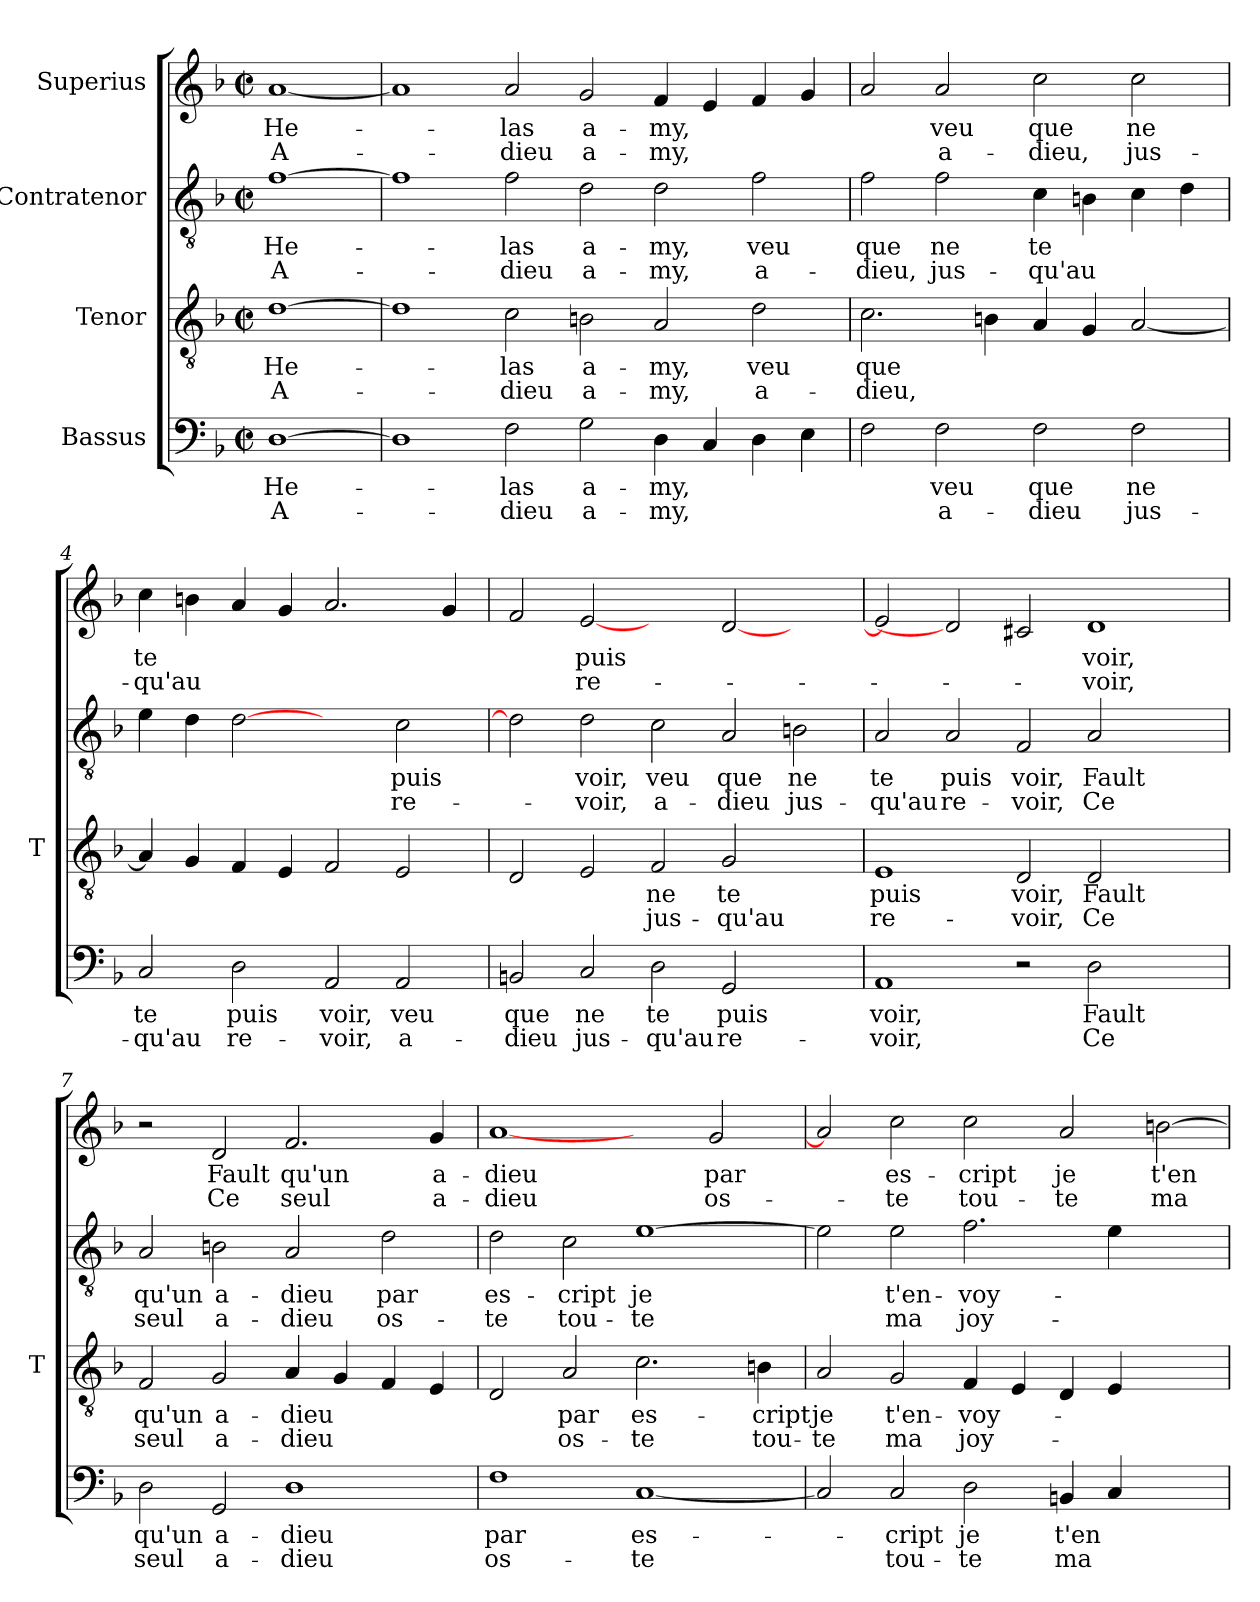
**kern	**text	**text	**kern	**text	**text	**kern	**text	**text	**kern	**text	**text
*part4	*part4	*part4	*part3	*part3	*part3	*part2	*part2	*part2	*part1	*part1	*part1
*staff4	*staff4	*staff4	*staff3	*staff3	*staff3	*staff2	*staff2	*staff2	*staff1	*staff1	*staff1
*I"Bassus	*	*	*I"Tenor	*	*	*I"Contratenor	*	*	*I"Superius	*	*
*	*	*	*I'T	*	*	*	*	*	*	*	*
*clefF4	*	*	*clefGv2	*	*	*clefGv2	*	*	*clefG2	*	*
*k[b-]	*	*	*k[b-]	*	*	*k[b-]	*	*	*k[b-]	*	*
*F:	*	*	*F:	*	*	*F:	*	*	*F:	*	*
*M2/2	*	*	*M2/2	*	*	*M2/2	*	*	*M2/2	*	*
*met(c|)	*	*	*met(c|)	*	*	*met(c|)	*	*	*met(c|)	*	*
=1	=1	=1	=1	=1	=1	=1	=1	=1	=1	=1	=1
[1D	He-	A-	[1d	He-	A-	[1f	He-	A-	[1a	He-	A-
=2	=2	=2	=2	=2	=2	=2	=2	=2	=2	=2	=2
1D]	.	.	1d]	.	.	1f]	.	.	1a]	.	.
2F	-las	-dieu	2c	-las	-dieu	2f	-las	-dieu	2a	-las	-dieu
2G	a-	a-	2Bn	a-	a-	2d	a-	a-	2g	a-	a-
4D	-my,	-my,	2A	-my,	-my,	2d	-my,	-my,	4f	-my,	-my,
4C	.	.	.	.	.	.	.	.	4e	.	.
4D	.	.	2d	-veu	a-	2f	-veu	a-	4f	.	.
4E	.	.	.	.	.	.	.	.	4g	.	.
=3	=3	=3	=3	=3	=3	=3	=3	=3	=3	=3	=3
2F	.	.	2.c	-que	-dieu,	2f	-que	-dieu,	2a	.	.
2F	-veu	a-	.	.	.	2f	-ne	jus-	2a	-veu	a-
.	.	.	4Bn	.	.	.	.	.	.	.	.
2F	-que	-dieu	4A	.	.	4c	-te	-qu'au	2cc	-que	-dieu,
.	.	.	4G	.	.	4Bn	.	.	.	.	.
2F	-ne	jus-	[2A	.	.	4c	.	.	2cc	-ne	jus-
.	.	.	.	.	.	4d	.	.	.	.	.
=4	=4	=4	=4	=4	=4	=4	=4	=4	=4	=4	=4
2C	-te	-qu'au	4A]	.	.	4e	.	.	4cc	-te	-qu'au
.	.	.	4G	.	.	4d	.	.	4b	.	.
2D	-puis	re-	4F	.	.	[2d	.	.	4a	.	.
.	.	.	4E	.	.	.	.	.	4g	.	.
2AA	-voir,	-voir,	2F	.	.	2ryy	.	.	2.a	.	.
2AA	-veu	a-	2E	.	.	2c	-puis	re-	.	.	.
.	.	.	.	.	.	.	.	.	4g	.	.
=5	=5	=5	=5	=5	=5	=5	=5	=5	=5	=5	=5
2BBn	-que	-dieu	2D	.	.	2d]	.	.	2f	.	.
2C	-ne	jus-	2E	.	.	2d	-voir,	-voir,	[2e	-puis	re-
2D	-te	-qu'au	2F	-ne	jus-	2c	-veu	a-	2ryy	.	.
2GG	-puis	re-	2G	-te	-qu'au	2A	-que	-dieu	[2d	.	.
2ryy	.	.	2ryy	.	.	2Bn	-ne	jus-	2ryy	.	.
=6	=6	=6	=6	=6	=6	=6	=6	=6	=6	=6	=6
1AA	-voir,	-voir,	1E	-puis	re-	2A	-te	-qu'au	2e]	.	.
.	.	.	.	.	.	2A	-puis	re-	2d]	.	.
2r	.	.	2D	-voir,	-voir,	2F	-voir,	-voir,	2c#X	.	.
2D	-Fault	-Ce	2D	-Fault	-Ce	2A	-Fault	-Ce	1d	-voir,	-voir,
2ryy	.	.	2ryy	.	.	2ryy	.	.	.	.	.
=7	=7	=7	=7	=7	=7	=7	=7	=7	=7	=7	=7
2D	-qu'un	-seul	2F	-qu'un	-seul	2A	-qu'un	-seul	2r	.	.
2GG	a-	a-	2G	a-	a-	2Bn	a-	a-	2d	-Fault	-Ce
1D	-dieu	-dieu	4A	-dieu	-dieu	2A	-dieu	-dieu	2.f	-qu'un	-seul
.	.	.	4G	.	.	.	.	.	.	.	.
.	.	.	4F	.	.	2d	-par	os-	.	.	.
.	.	.	4E	.	.	.	.	.	4g	a-	a-
!!LO:PB:g=z
=8	=8	=8	=8	=8	=8	=8	=8	=8	=8	=8	=8
1F	-par	os-	2D	.	.	2d	es-	-te	[1a	-dieu	-dieu
.	.	.	2A	-par	os-	2c	-cript	tou-	.	.	.
[1C	es-	-te	2.c	es-	-te	[1e	-je	-te	2ryy	.	.
.	.	.	.	.	.	.	.	.	2g	-par	os-
.	.	.	4Bn	-cript	tou-	.	.	.	.	.	.
=9	=9	=9	=9	=9	=9	=9	=9	=9	=9	=9	=9
2C]	.	.	2A	-je	-te	2e]	.	.	2a]	.	.
2C	-cript	tou-	2G	t'en-	-ma	2e	t'en-	-ma	2cc	es-	-te
2D	-je	-te	4F	voy-	joy-	2.f	voy-	joy-	2cc	-cript	tou-
.	.	.	4E	.	.	.	.	.	.	.	.
4BBn	-t'en	-ma	4D	.	.	.	.	.	2a	-je	-te
4C	.	.	4E	.	.	4e	.	.	.	.	.
2ryy	.	.	2ryy	.	.	2ryy	.	.	[2b	t'en-	-ma
=	=	=	=	=	=	=	=	=	=	=	=
*-	*-	*-	*-	*-	*-	*-	*-	*-	*-	*-	*-
